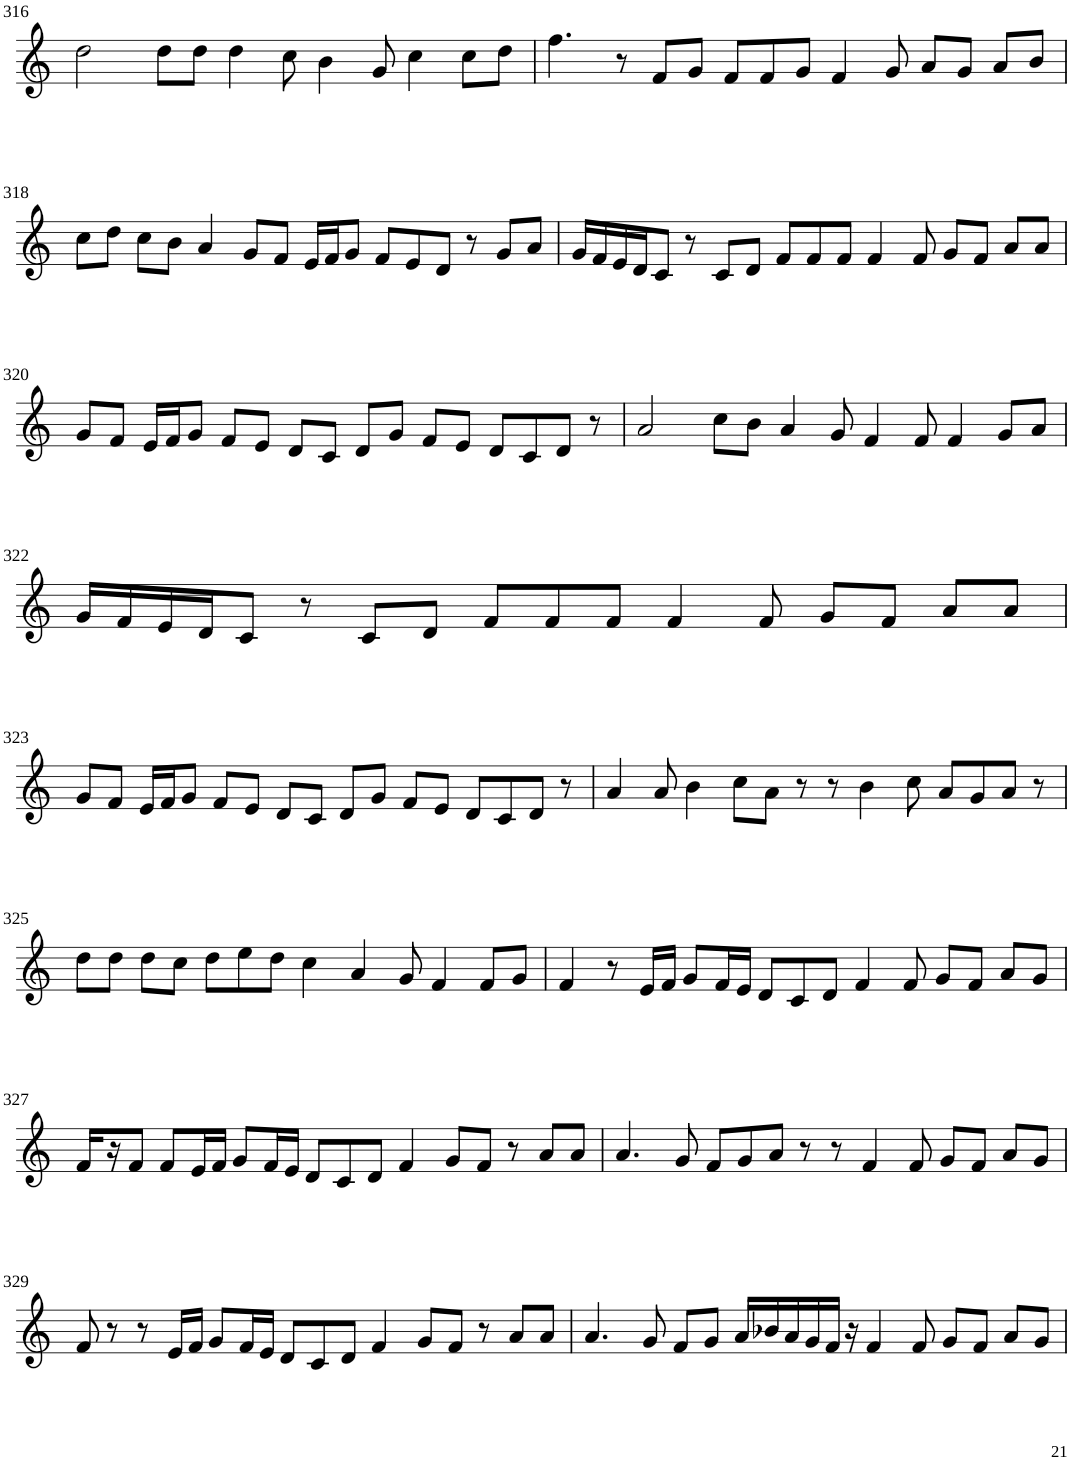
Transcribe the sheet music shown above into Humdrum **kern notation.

**kern
*part1
*staff1
*I"Violin
!!LO:PB:g=z
*clefG2
*k[]
*M8/4
=316
2dd\
8dd\L
8dd\J
4dd\
8cc\
4b\
8g/
4cc\
8cc\L
8dd\J
=317
4.ff\
8r
8f/L
8g/J
8f/L
8f/
8g/J
4f/
8g/
8a/L
8g/J
8a/L
8b/J
!!LO:LB:g=z
=318
8cc\L
8dd\J
8cc\L
8b\J
4a/
8g/L
8f/J
16e/LL
16f/J
8g/J
8f/L
8e/
8d/J
8r
8g/L
8a/J
=319
16g/LL
16f/
16e/
16d/J
8c/J
8r
8c/L
8d/J
8f/L
8f/
8f/J
4f/
8f/
8g/L
8f/J
8a/L
8a/J
!!LO:LB:g=z
=320
8g/L
8f/J
16e/LL
16f/J
8g/J
8f/L
8e/J
8d/L
8c/J
8d/L
8g/J
8f/L
8e/J
8d/L
8c/
8d/J
8r
=321
2a/
8cc\L
8b\J
4a/
8g/
4f/
8f/
4f/
8g/L
8a/J
!!LO:LB:g=z
=322
16g/LL
16f/
16e/
16d/J
8c/J
8r
8c/L
8d/J
8f/L
8f/
8f/J
4f/
8f/
8g/L
8f/J
8a/L
8a/J
!!LO:LB:g=z
=323
8g/L
8f/J
16e/LL
16f/J
8g/J
8f/L
8e/J
8d/L
8c/J
8d/L
8g/J
8f/L
8e/J
8d/L
8c/
8d/J
8r
=324
4a/
8a/
4b\
8cc\L
8a\J
8r
8r
4b\
8cc\
8a/L
8g/
8a/J
8r
!!LO:LB:g=z
=325
8dd\L
8dd\J
8dd\L
8cc\J
8dd\L
8ee\
8dd\J
4cc\
4a/
8g/
4f/
8f/L
8g/J
=326
4f/
8r
16e/LL
16f/JJ
8g/L
16f/L
16e/JJ
8d/L
8c/
8d/J
4f/
8f/
8g/L
8f/J
8a/L
8g/J
!!LO:LB:g=z
=327
16f/LL
16r
8f/J
8f/L
16e/L
16f/JJ
8g/L
16f/L
16e/JJ
8d/L
8c/
8d/J
4f/
8g/L
8f/J
8r
8a/L
8a/J
=328
4.a/
8g/
8f/L
8g/
8a/J
8r
8r
4f/
8f/
8g/L
8f/J
8a/L
8g/J
!!LO:LB:g=z
=329
8f/
8r
8r
16e/LL
16f/JJ
8g/L
16f/L
16e/JJ
8d/L
8c/
8d/J
4f/
8g/L
8f/J
8r
8a/L
8a/J
=330
4.a/
8g/
8f/L
8g/J
16a/LL
16b-X/
16a/
16g/
16f/JJ
16r
4f/
8f/
8g/L
8f/J
8a/L
8g/J
=
*-
